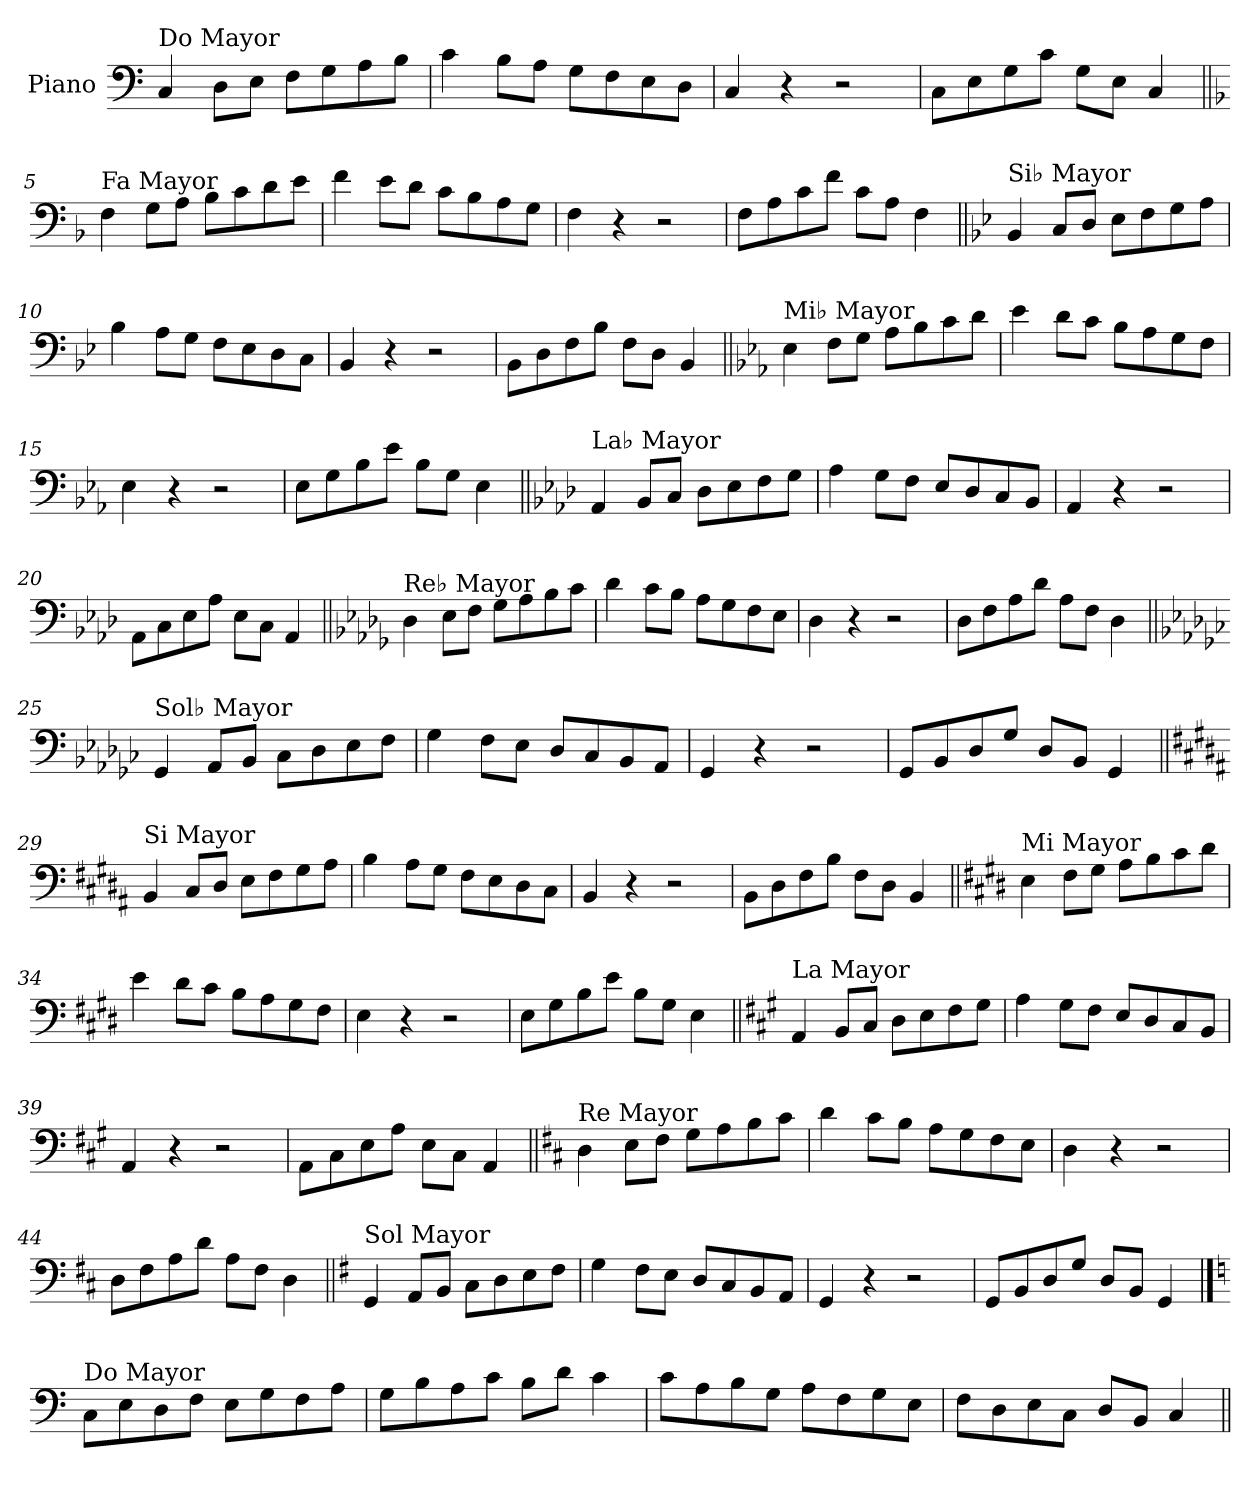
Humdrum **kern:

**kern
*part1
*staff1
*I"Piano
*I'Pno.
*clefF4
*k[]
=1
!LO:TX:a:t=Do Mayor
4C/
8D\L
8E\J
8F\L
8G\
8A\
8B\J
=2
4c\
8B\L
8A\J
8G\L
8F\
8E\
8D\J
=3
4C/
4r
2r
=4
8C\L
8E\
8G\
8c\J
8G\L
8E\J
4C/
!!LO:LB:g=z
=5||
*k[b-]
!LO:TX:a:t=Fa Mayor
4F\
8G\L
8A\J
8B-\L
8c\
8d\
8e\J
=6
4f\
8e\L
8d\J
8c\L
8B-\
8A\
8G\J
=7
4F\
4r
2r
=8
8F\L
8A\
8c\
8f\J
8c\L
8A\J
4F\
!!LO:LB:g=z
=9||
*k[b-e-]
!LO:TX:a:t=Si♭ Mayor
4BB-/
8C/L
8D/J
8E-\L
8F\
8G\
8A\J
=10
4B-\
8A\L
8G\J
8F\L
8E-\
8D\
8C\J
=11
4BB-/
4r
2r
=12
8BB-\L
8D\
8F\
8B-\J
8F\L
8D\J
4BB-/
!!LO:LB:g=z
=13||
*k[b-e-a-]
!LO:TX:a:t=Mi♭ Mayor
4E-\
8F\L
8G\J
8A-\L
8B-\
8c\
8d\J
=14
4e-\
8d\L
8c\J
8B-\L
8A-\
8G\
8F\J
=15
4E-\
4r
2r
=16
8E-\L
8G\
8B-\
8e-\J
8B-\L
8G\J
4E-\
!!LO:LB:g=z
=17||
*k[b-e-a-d-]
!LO:TX:a:t=La♭ Mayor
4AA-/
8BB-/L
8C/J
8D-\L
8E-\
8F\
8G\J
=18
4A-\
8G\L
8F\J
8E-/L
8D-/
8C/
8BB-/J
=19
4AA-/
4r
2r
=20
8AA-\L
8C\
8E-\
8A-\J
8E-\L
8C\J
4AA-/
!!LO:LB:g=z
=21||
*k[b-e-a-d-g-]
!LO:TX:a:t=Re♭ Mayor
4D-\
8E-\L
8F\J
8G-\L
8A-\
8B-\
8c\J
=22
4d-\
8c\L
8B-\J
8A-\L
8G-\
8F\
8E-\J
=23
4D-\
4r
2r
=24
8D-\L
8F\
8A-\
8d-\J
8A-\L
8F\J
4D-\
!!LO:LB:g=z
=25||
*k[b-e-a-d-g-c-]
!LO:TX:a:t=Sol♭ Mayor
4GG-/
8AA-/L
8BB-/J
8C-\L
8D-\
8E-\
8F\J
=26
4G-\
8F\L
8E-\J
8D-/L
8C-/
8BB-/
8AA-/J
=27
4GG-/
4r
2r
=28
8GG-/L
8BB-/
8D-/
8G-/J
8D-/L
8BB-/J
4GG-/
!!LO:LB:g=z
=29||
*k[f#c#g#d#a#]
!LO:TX:a:t=Si Mayor
4BB/
8C#/L
8D#/J
8E\L
8F#\
8G#\
8A#\J
=30
4B\
8A#\L
8G#\J
8F#\L
8E\
8D#\
8C#\J
=31
4BB/
4r
2r
=32
8BB\L
8D#\
8F#\
8B\J
8F#\L
8D#\J
4BB/
!!LO:LB:g=z
=33||
*k[f#c#g#d#]
!LO:TX:a:t=Mi Mayor
4E\
8F#\L
8G#\J
8A\L
8B\
8c#\
8d#\J
=34
4e\
8d#\L
8c#\J
8B\L
8A\
8G#\
8F#\J
=35
4E\
4r
2r
=36
8E\L
8G#\
8B\
8e\J
8B\L
8G#\J
4E\
!!LO:LB:g=z
=37||
*k[f#c#g#]
!LO:TX:a:t=La Mayor
4AA/
8BB/L
8C#/J
8D\L
8E\
8F#\
8G#\J
=38
4A\
8G#\L
8F#\J
8E/L
8D/
8C#/
8BB/J
=39
4AA/
4r
2r
=40
8AA\L
8C#\
8E\
8A\J
8E\L
8C#\J
4AA/
!!LO:LB:g=z
=41||
*k[f#c#]
!LO:TX:a:t=Re Mayor
4D\
8E\L
8F#\J
8G\L
8A\
8B\
8c#\J
=42
4d\
8c#\L
8B\J
8A\L
8G\
8F#\
8E\J
=43
4D\
4r
2r
=44
8D\L
8F#\
8A\
8d\J
8A\L
8F#\J
4D\
!!LO:LB:g=z
=45||
*k[f#]
!LO:TX:a:t=Sol Mayor
4GG/
8AA/L
8BB/J
8C\L
8D\
8E\
8F#\J
=46
4G\
8F#\L
8E\J
8D/L
8C/
8BB/
8AA/J
=47
4GG/
4r
2r
=48
8GG/L
8BB/
8D/
8G/J
8D/L
8BB/J
4GG/
!!LO:PB:g=z
==49
*k[]
!LO:TX:a:t=Do Mayor
8C\L
8E\
8D\
8F\J
8E\L
8G\
8F\
8A\J
=50
8G\L
8B\
8A\
8c\J
8B\L
8d\J
4c\
=51
8c\L
8A\
8B\
8G\J
8A\L
8F\
8G\
8E\J
=52
8F\L
8D\
8E\
8C\J
8D/L
8BB/J
4C/
=||
*-
